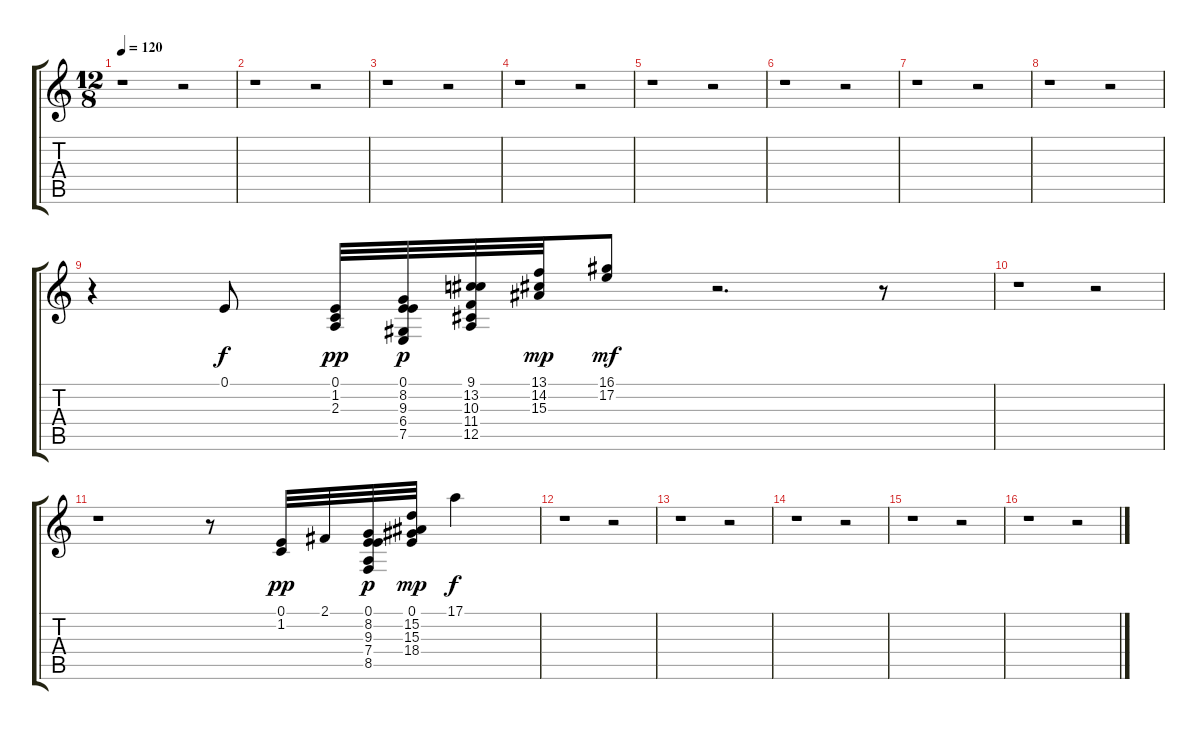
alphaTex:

\track "" {instrument orchestrahit}
\staff {score tabs}
\tuning (E4 B3 G3 D3 A2 E2) {hide}
\ts (12 8)
\tempo 120
\clef g2
\ks c
r.1{dy f instrument orchestrahit} r.2 |
r.1 r.2 |
r.1 r.2 |
r.1 r.2 |
r.1 r.2 |
r.1 r.2 |
r.1 r.2 |
r.1 r.2 |
r.4 0.1.8 (0.1 1.2 2.3).32{dy pp} (0.1 8.2 9.3 6.4 7.5).32{dy p} (9.1 13.2 10.3 11.4 12.5).32 (13.1 14.2 15.3).32{dy mp} (16.1 17.2).8{dy mf} r.2{d} r.8 |
r.1 r.2 |
r.1 r.8 (0.1 1.2).32{dy pp} 2.1.32 (0.1 8.2 9.3 7.4 8.5).32{dy p} (0.1 15.2 15.3 18.4).32{dy mp} 17.1.4{dy f} |
r.1 r.2 |
r.1 r.2 |
r.1 r.2 |
r.1 r.2 |
r.1 r.2
